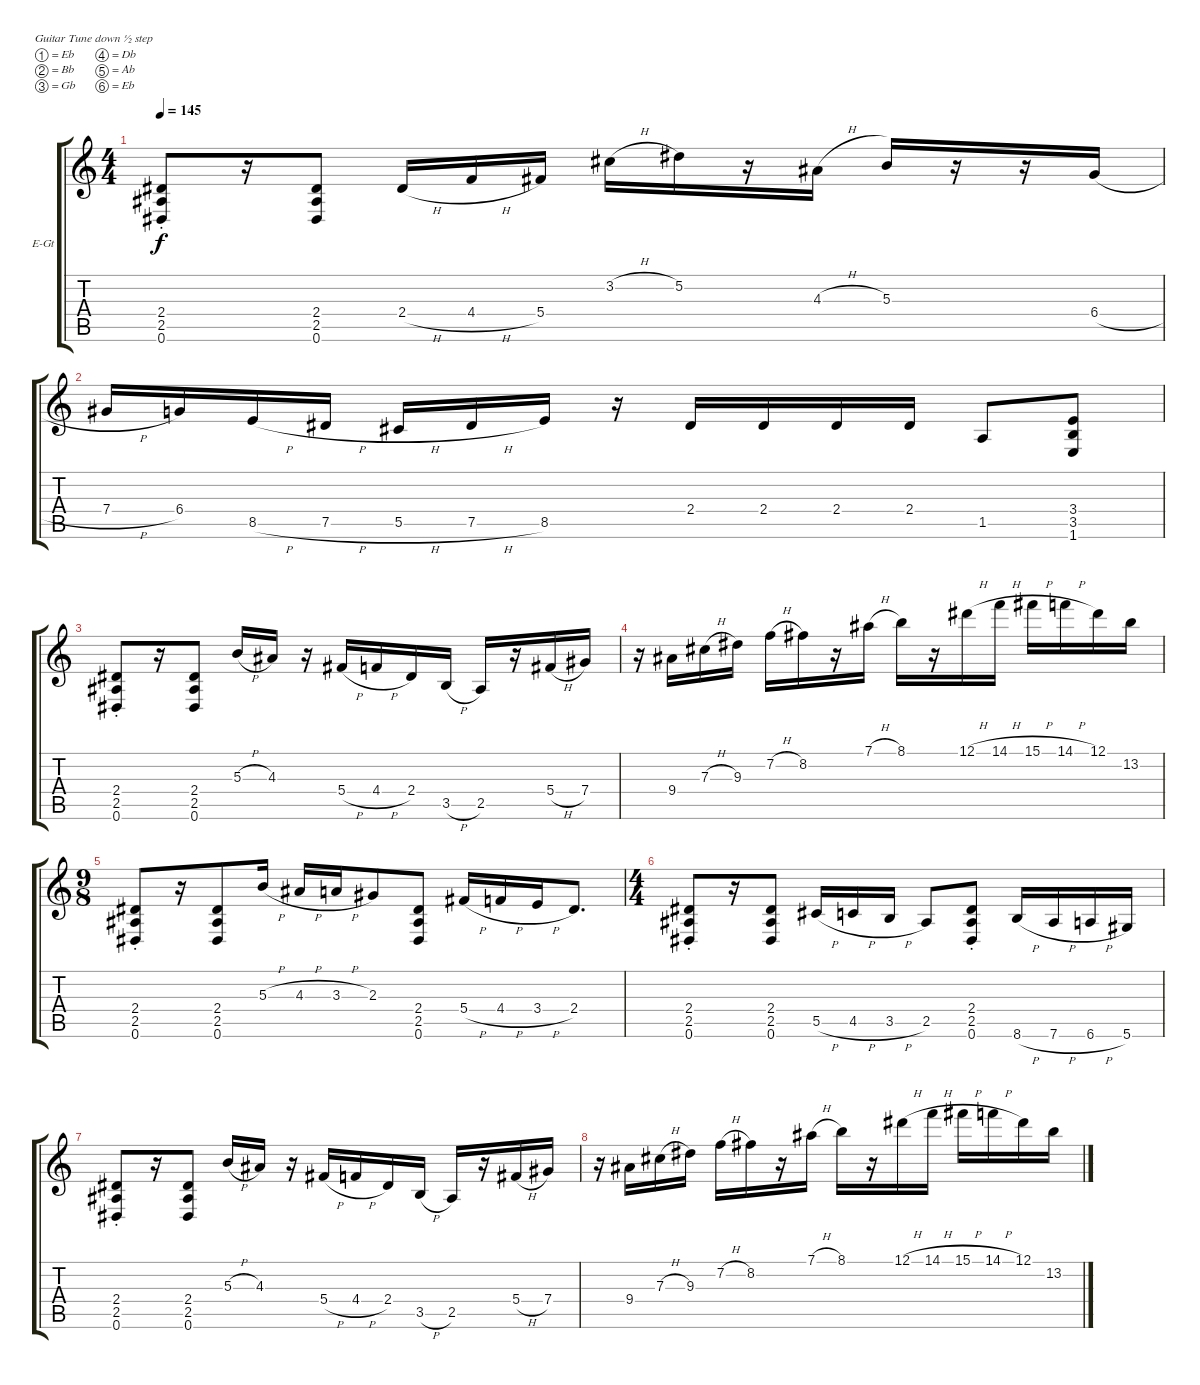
\bracketExtendMode groupsimilarinstruments
\firstSystemTrackNameOrientation horizontal
\otherSystemsTrackNameOrientation horizontal
\track ("Luke Hoskin" "E-Gt") {instrument distortionguitar}
\staff {score tabs}
\tuning (Eb4 Bb3 Gb3 Db3 Ab2 Eb2)
\ts (4 4)
\tempo 145
\clef g2
\ks c
(2.4{st} 2.5{st} 0.6{st}).8{dy f} r.16 (2.4 2.5 0.6).8 2.4{h}.16 4.4{h}.16 5.4.16 3.2{h}.16 5.2.16 r.16 4.3{h}.16 5.3.16 r.16 r.16 6.4{h}.16 |
7.4{h}.16 6.4.16 8.5{h}.16 7.5{h}.16 5.5{h}.16 7.5{h}.16 8.5.16 r.16 2.4.16 2.4.16 2.4.16 2.4.16 1.5.8 (3.4 3.5 1.6).8 |
(2.4{st} 2.5{st} 0.6{st}).8 r.16 (2.4 2.5 0.6).8 5.3{h}.16 4.3.16 r.16 5.4{h}.16 4.4{h}.16 2.4.16 3.5{h}.16 2.5.16 r.16 5.4{h}.16 7.4.16 |
r.16 9.4.16 7.3{h}.16 9.3.16 7.2{h}.16 8.2.16 r.16 7.1{h}.16 8.1.16 r.16 12.1{h}.16 14.1{h}.16 15.1{h}.16 14.1{h}.16 12.1.16 13.2.16 |
\ts (9 8)
\beaming (8 3 3 3)
(2.4{st} 2.5{st} 0.6{st}).8 r.16 (2.4 2.5 0.6).8 5.3{h}.16 4.3{h}.16 3.3{h}.16 2.3.8 (2.4 2.5 0.6).8 5.4{h}.16 4.4{h}.16 3.4{h}.16 2.4.8{d} |
\ts (4 4)
\beaming (8 2 2 2 2)
(2.4{st} 2.5{st} 0.6{st}).8 r.16 (2.4 2.5 0.6).8 5.5{h}.16 4.5{h}.16 3.5{h}.16 2.5.8 (2.4{st} 2.5{st} 0.6{st}).8 8.6{h}.16 7.6{h}.16 6.6{h}.16 5.6.16 |
(2.4{st} 2.5{st} 0.6{st}).8 r.16 (2.4 2.5 0.6).8 5.3{h}.16 4.3.16 r.16 5.4{h}.16 4.4{h}.16 2.4.16 3.5{h}.16 2.5.16 r.16 5.4{h}.16 7.4.16 |
r.16 9.4.16 7.3{h}.16 9.3.16 7.2{h}.16 8.2.16 r.16 7.1{h}.16 8.1.16 r.16 12.1{h}.16 14.1{h}.16 15.1{h}.16 14.1{h}.16 12.1.16 13.2.16
